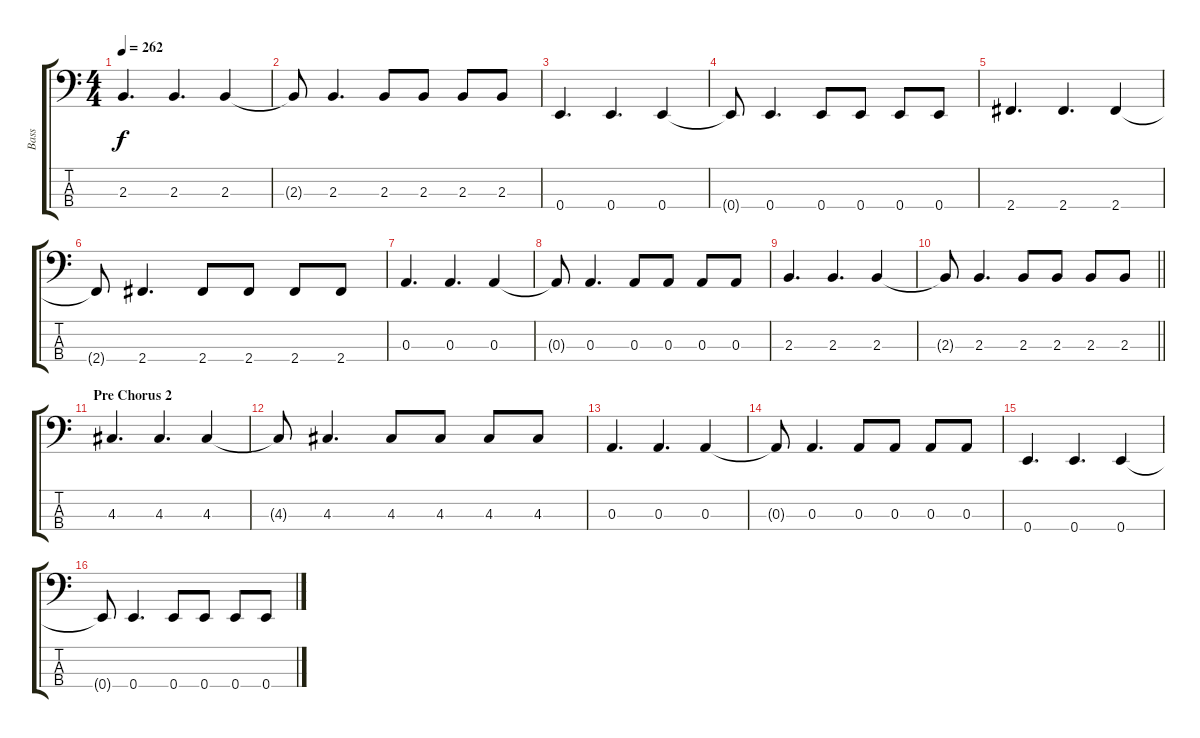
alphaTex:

\track ("Bass" "Bass") {instrument electricbassfinger}
\staff {score tabs}
\tuning (G2 D2 A1 E1) {hide}
\ts (4 4)
\tempo 262
\clef f4
\ks c
2.3.4{d dy f} 2.3.4{d} 2.3.4 |
2.3{t}.8 2.3.4{d} 2.3.8 2.3.8 2.3.8 2.3.8 |
0.4.4{d} 0.4.4{d} 0.4.4 |
0.4{t}.8 0.4.4{d} 0.4.8 0.4.8 0.4.8 0.4.8 |
2.4.4{d} 2.4.4{d} 2.4.4 |
2.4{t}.8 2.4.4{d} 2.4.8 2.4.8 2.4.8 2.4.8 |
0.3.4{d} 0.3.4{d} 0.3.4 |
0.3{t}.8 0.3.4{d} 0.3.8 0.3.8 0.3.8 0.3.8 |
2.3.4{d} 2.3.4{d} 2.3.4 |
\barLineRight lightlight
2.3{t}.8 2.3.4{d} 2.3.8 2.3.8 2.3.8 2.3.8 |
\section ("" "Pre Chorus 2")
4.3.4{d} 4.3.4{d} 4.3.4 |
4.3{t}.8 4.3.4{d} 4.3.8 4.3.8 4.3.8 4.3.8 |
0.3.4{d} 0.3.4{d} 0.3.4 |
0.3{t}.8 0.3.4{d} 0.3.8 0.3.8 0.3.8 0.3.8 |
0.4.4{d} 0.4.4{d} 0.4.4 |
0.4{t}.8 0.4.4{d} 0.4.8 0.4.8 0.4.8 0.4.8
